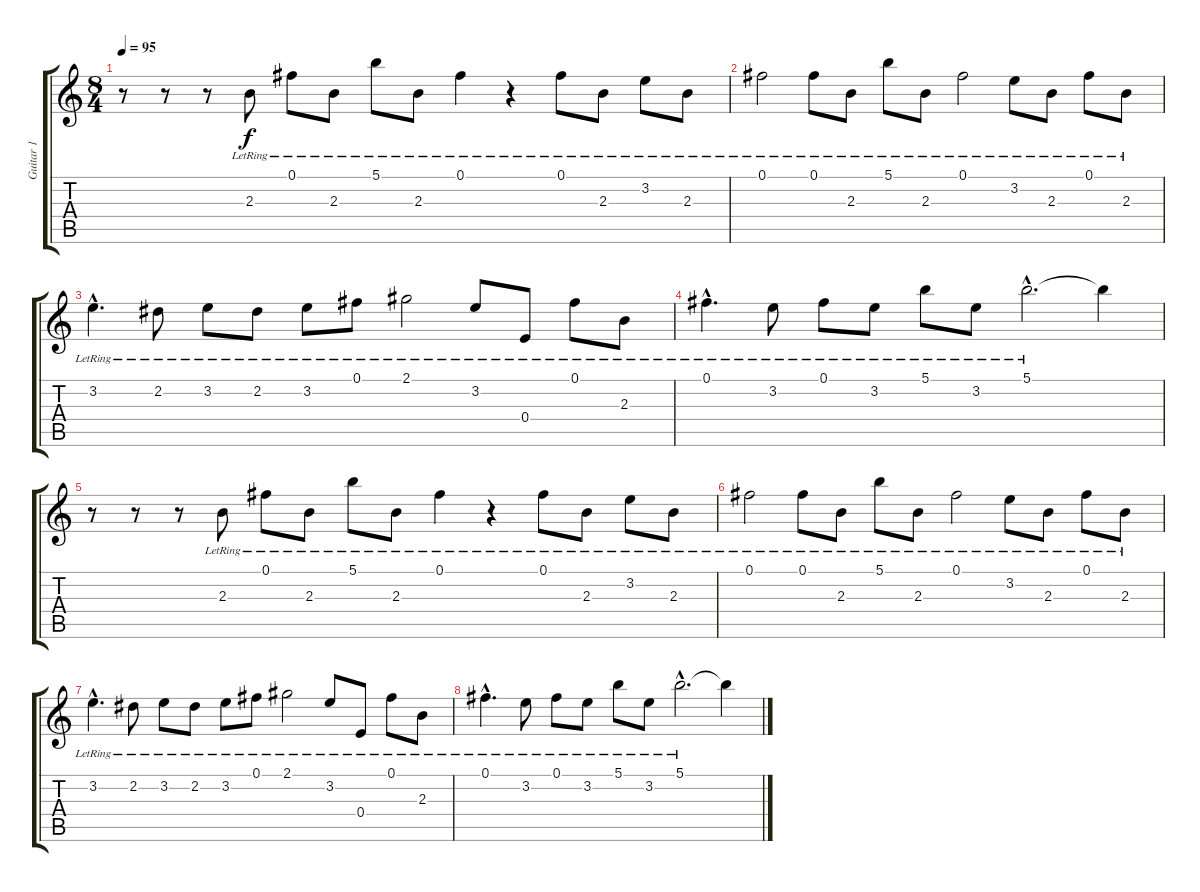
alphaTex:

\track ("Guitar 1" "Guitar 1") {instrument acousticguitarsteel}
\staff {score tabs}
\tuning (Gb4 Db4 A3 E3 B2 Gb2) {hide}
\ts (8 4)
\tempo 95
\clef g2
\ks c
r.8{dy f volume 5 instrument acousticguitarsteel} r.8{volume 13} r.8 2.3{lr}.8 0.1{lr}.8 2.3{lr}.8 5.1{lr}.8 2.3{lr}.8 0.1{lr}.4 r.4 0.1{lr}.8 2.3{lr}.8 3.2{lr}.8 2.3{lr}.8 |
0.1{lr}.2 0.1{lr}.8 2.3{lr}.8 5.1{lr}.8 2.3{lr}.8 0.1{lr}.2 3.2{lr}.8 2.3{lr}.8 0.1{lr}.8 2.3{lr}.8 |
3.2{hac lr}.4{d} 2.2{lr}.8 3.2{lr}.8 2.2{lr}.8 3.2{lr}.8 0.1{lr}.8 2.1{lr}.2 3.2{lr}.8 0.4{lr}.8 0.1{lr}.8 2.3{lr}.8 |
0.1{hac lr}.4{d} 3.2{lr}.8 0.1{lr}.8 3.2{lr}.8 5.1{lr}.8 3.2{lr}.8 5.1{hac lr}.2{d} 5.1{t}.4 |
r.8{volume 11} r.8 r.8 2.3{lr}.8 0.1{lr}.8 2.3{lr}.8 5.1{lr}.8 2.3{lr}.8 0.1{lr}.4 r.4 0.1{lr}.8 2.3{lr}.8 3.2{lr}.8 2.3{lr}.8 |
0.1{lr}.2 0.1{lr}.8 2.3{lr}.8 5.1{lr}.8 2.3{lr}.8 0.1{lr}.2 3.2{lr}.8 2.3{lr}.8 0.1{lr}.8 2.3{lr}.8 |
3.2{hac lr}.4{d} 2.2{lr}.8 3.2{lr}.8 2.2{lr}.8 3.2{lr}.8 0.1{lr}.8 2.1{lr}.2 3.2{lr}.8 0.4{lr}.8 0.1{lr}.8 2.3{lr}.8 |
0.1{hac lr}.4{d} 3.2{lr}.8 0.1{lr}.8 3.2{lr}.8 5.1{lr}.8 3.2{lr}.8 5.1{hac lr}.2{d} 5.1{t}.4
